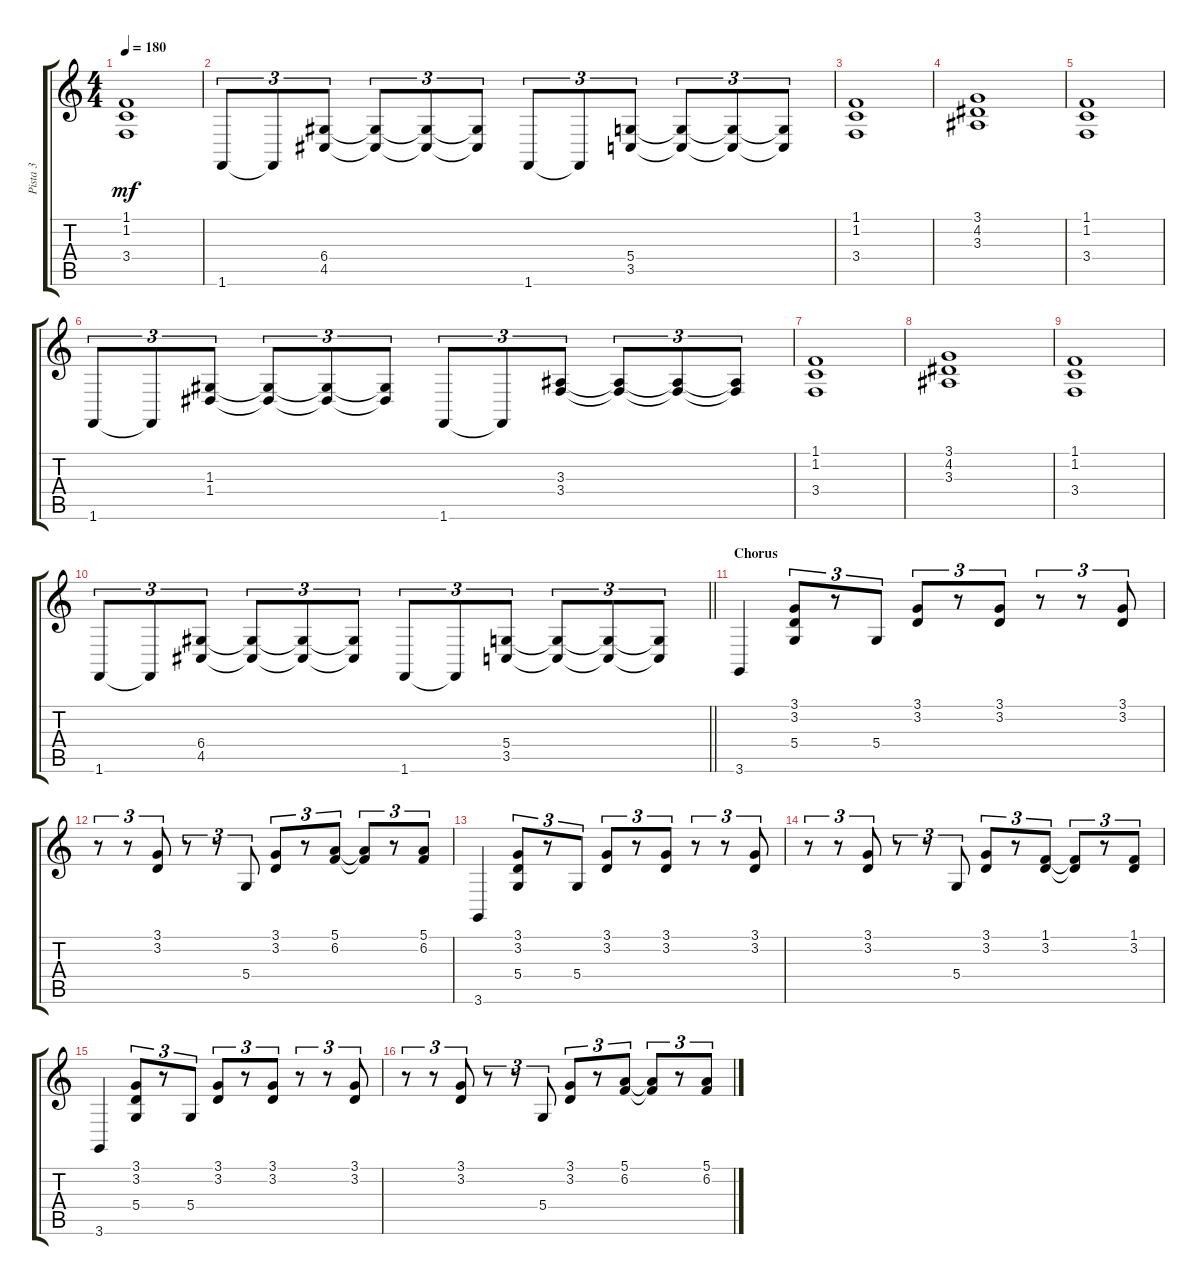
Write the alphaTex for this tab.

\track ("Pista 3" "Pista 3") {instrument drawbarorgan}
\staff {score tabs}
\tuning (E4 B3 G3 D3 A2 E2) {hide}
\ts (4 4)
\tempo 180
\clef g2
\ks c
(1.1 1.2 3.4).1{dy mf} |
1.6.8{tu (3 2)} 1.6{t}.8{tu (3 2)} (6.4 4.5).8{tu (3 2)} (6.4{t} 4.5{t}).8{tu (3 2)} (6.4{t} 4.5{t}).8{tu (3 2)} (6.4{t} 4.5{t}).8{tu (3 2)} 1.6.8{tu (3 2)} 1.6{t}.8{tu (3 2)} (5.4 3.5).8{tu (3 2)} (5.4{t} 3.5{t}).8{tu (3 2)} (5.4{t} 3.5{t}).8{tu (3 2)} (5.4{t} 3.5{t}).8{tu (3 2)} |
(1.1 1.2 3.4).1 |
(3.1 4.2 3.3).1 |
(1.1 1.2 3.4).1 |
1.6.8{tu (3 2)} 1.6{t}.8{tu (3 2)} (1.3 1.4).8{tu (3 2)} (1.3{t} 1.4{t}).8{tu (3 2)} (1.3{t} 1.4{t}).8{tu (3 2)} (1.3{t} 1.4{t}).8{tu (3 2)} 1.6.8{tu (3 2)} 1.6{t}.8{tu (3 2)} (3.3 3.4).8{tu (3 2)} (3.3{t} 3.4{t}).8{tu (3 2)} (3.3{t} 3.4{t}).8{tu (3 2)} (3.3{t} 3.4{t}).8{tu (3 2)} |
(1.1 1.2 3.4).1 |
(3.1 4.2 3.3).1 |
(1.1 1.2 3.4).1 |
\barLineRight lightlight
1.6.8{tu (3 2)} 1.6{t}.8{tu (3 2)} (6.4 4.5).8{tu (3 2)} (6.4{t} 4.5{t}).8{tu (3 2)} (6.4{t} 4.5{t}).8{tu (3 2)} (6.4{t} 4.5{t}).8{tu (3 2)} 1.6.8{tu (3 2)} 1.6{t}.8{tu (3 2)} (5.4 3.5).8{tu (3 2)} (5.4{t} 3.5{t}).8{tu (3 2)} (5.4{t} 3.5{t}).8{tu (3 2)} (5.4{t} 3.5{t}).8{tu (3 2)} |
\section ("" "Chorus")
3.6.4 (3.1 3.2 5.4).8{tu (3 2)} r.8{tu (3 2)} 5.4.8{tu (3 2)} (3.1 3.2).8{tu (3 2)} r.8{tu (3 2)} (3.1 3.2).8{tu (3 2)} r.8{tu (3 2)} r.8{tu (3 2)} (3.1 3.2).8{tu (3 2)} |
r.8{tu (3 2)} r.8{tu (3 2)} (3.1 3.2).8{tu (3 2)} r.8{tu (3 2)} r.8{tu (3 2)} 5.4.8{tu (3 2)} (3.1 3.2).8{tu (3 2)} r.8{tu (3 2)} (5.1 6.2).8{tu (3 2)} (5.1{t} 6.2{t}).8{tu (3 2)} r.8{tu (3 2)} (5.1 6.2).8{tu (3 2)} |
3.6.4 (3.1 3.2 5.4).8{tu (3 2)} r.8{tu (3 2)} 5.4.8{tu (3 2)} (3.1 3.2).8{tu (3 2)} r.8{tu (3 2)} (3.1 3.2).8{tu (3 2)} r.8{tu (3 2)} r.8{tu (3 2)} (3.1 3.2).8{tu (3 2)} |
r.8{tu (3 2)} r.8{tu (3 2)} (3.1 3.2).8{tu (3 2)} r.8{tu (3 2)} r.8{tu (3 2)} 5.4.8{tu (3 2)} (3.1 3.2).8{tu (3 2)} r.8{tu (3 2)} (1.1 3.2).8{tu (3 2)} (1.1{t} 3.2{t}).8{tu (3 2)} r.8{tu (3 2)} (1.1 3.2).8{tu (3 2)} |
3.6.4 (3.1 3.2 5.4).8{tu (3 2)} r.8{tu (3 2)} 5.4.8{tu (3 2)} (3.1 3.2).8{tu (3 2)} r.8{tu (3 2)} (3.1 3.2).8{tu (3 2)} r.8{tu (3 2)} r.8{tu (3 2)} (3.1 3.2).8{tu (3 2)} |
r.8{tu (3 2)} r.8{tu (3 2)} (3.1 3.2).8{tu (3 2)} r.8{tu (3 2)} r.8{tu (3 2)} 5.4.8{tu (3 2)} (3.1 3.2).8{tu (3 2)} r.8{tu (3 2)} (5.1 6.2).8{tu (3 2)} (5.1{t} 6.2{t}).8{tu (3 2)} r.8{tu (3 2)} (5.1 6.2).8{tu (3 2)}
